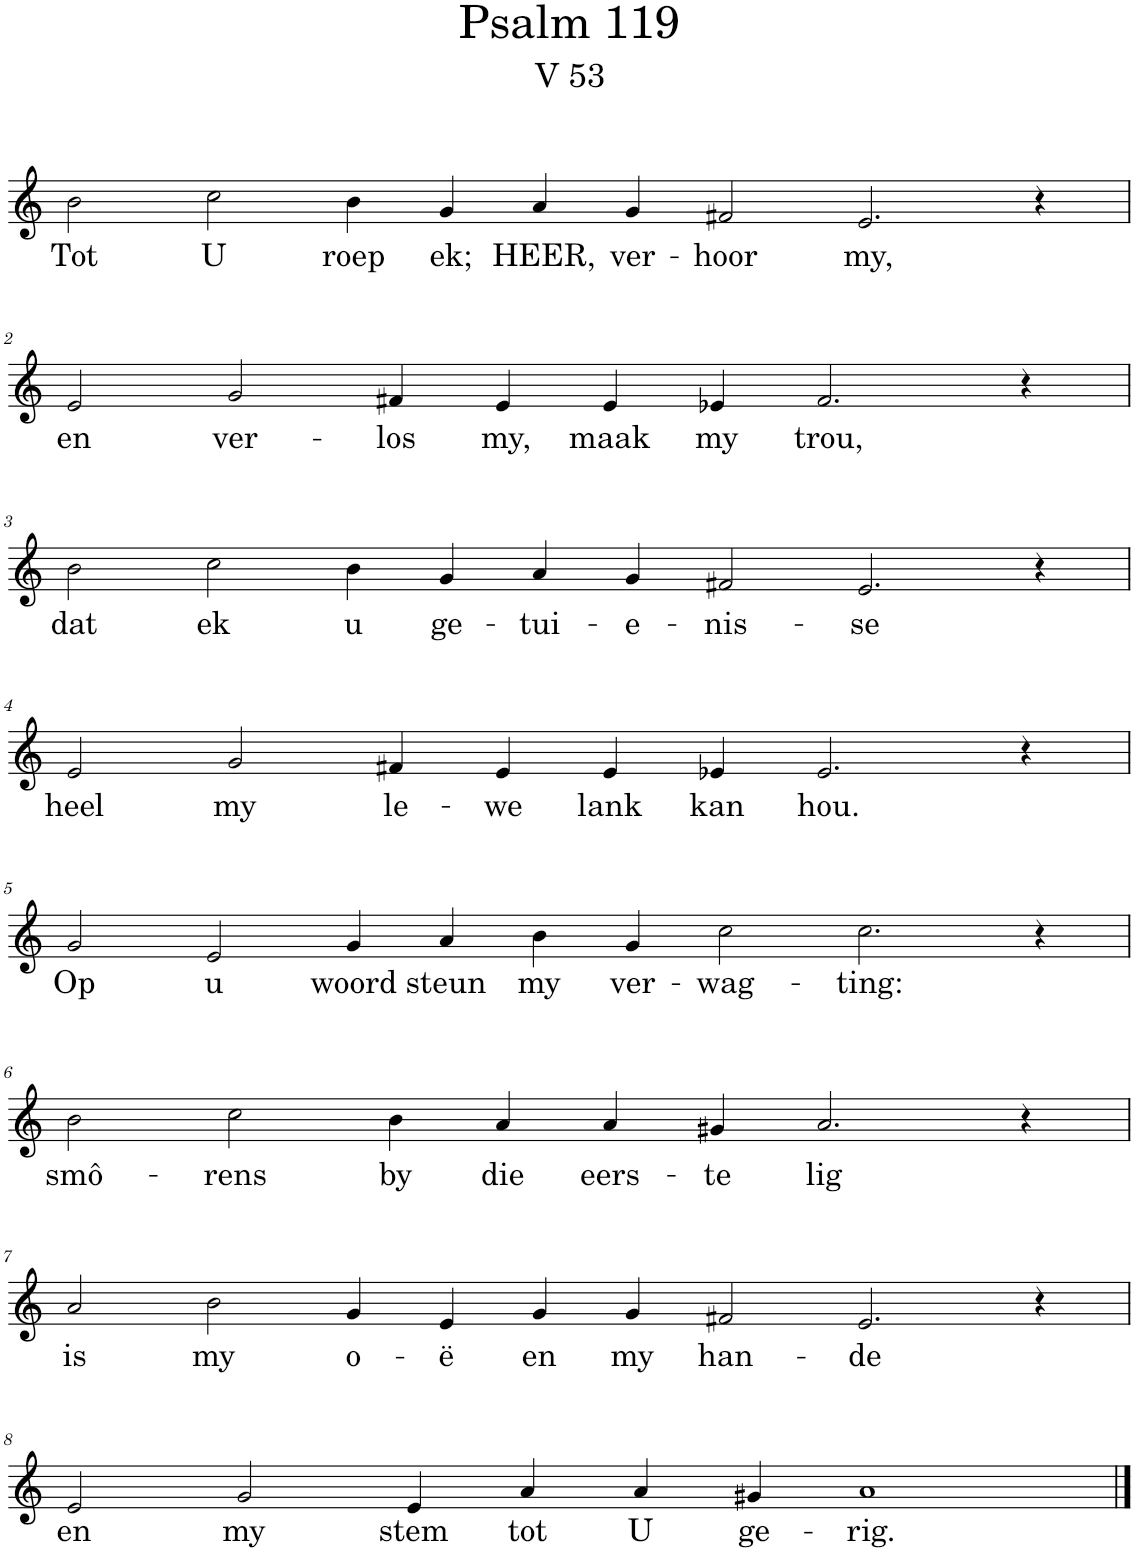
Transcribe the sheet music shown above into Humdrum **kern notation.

**kern	**text
*part1	*part1
*staff1	*staff1
*I"Pipe Organ	*
*I'Org.	*
*clefG2	*
*k[]	*
*M14/4	*
=1	=1
!	!LO:LY:b
2b\	Tot
!	!LO:LY:b
2cc\	U
!	!LO:LY:b
4b\	roep
!	!LO:LY:b
4g/	ek;
!	!LO:LY:b
4a/	HEER,
!	!LO:LY:b
4g/	ver-
!	!LO:LY:b
2f#X/	-hoor
!	!LO:LY:b
2.e/	my,
4r	.
!!LO:LB:g=z
=2	=2
*M12/4	*
!	!LO:LY:b
2e/	en
!	!LO:LY:b
2g/	ver-
!	!LO:LY:b
4f#X/	-los
!	!LO:LY:b
4e/	my,
!	!LO:LY:b
4e/	maak
!	!LO:LY:b
4e-X/	my
!	!LO:LY:b
2.f#/	trou,
4r	.
!!LO:LB:g=z
=3	=3
*M14/4	*
!	!LO:LY:b
2b\	dat
!	!LO:LY:b
2cc\	ek
!	!LO:LY:b
4b\	u
!	!LO:LY:b
4g/	ge-
!	!LO:LY:b
4a/	-tui-
!	!LO:LY:b
4g/	-e-
!	!LO:LY:b
2f#X/	-nis-
!	!LO:LY:b
2.e/	-se
4r	.
!!LO:LB:g=z
=4	=4
*M12/4	*
!	!LO:LY:b
2e/	heel
!	!LO:LY:b
2g/	my
!	!LO:LY:b
4f#X/	le-
!	!LO:LY:b
4e/	-we
!	!LO:LY:b
4e/	lank
!	!LO:LY:b
4e-X/	kan
!	!LO:LY:b
2.e-/	hou.
4r	.
!!LO:LB:g=z
=5	=5
*M14/4	*
!	!LO:LY:b
2g/	Op
!	!LO:LY:b
2e/	u
!	!LO:LY:b
4g/	woord
!	!LO:LY:b
4a/	steun
!	!LO:LY:b
4b\	my
!	!LO:LY:b
4g/	ver-
!	!LO:LY:b
2cc\	-wag-
!	!LO:LY:b
2.cc\	-ting:
4r	.
!!LO:LB:g=z
=6	=6
*M12/4	*
!	!LO:LY:b
2b\	smô-
!	!LO:LY:b
2cc\	-rens
!	!LO:LY:b
4b\	by
!	!LO:LY:b
4a/	die
!	!LO:LY:b
4a/	eers-
!	!LO:LY:b
4g#X/	-te
!	!LO:LY:b
2.a/	lig
4r	.
!!LO:LB:g=z
=7	=7
*M14/4	*
!	!LO:LY:b
2a/	is
!	!LO:LY:b
2b\	my
!	!LO:LY:b
4g/	o-
!	!LO:LY:b
4e/	-ë
!	!LO:LY:b
4g/	en
!	!LO:LY:b
4g/	my
!	!LO:LY:b
2f#X/	han-
!	!LO:LY:b
2.e/	-de
4r	.
!!LO:LB:g=z
=8	=8
!	!LO:LY:b
2e/	en
!	!LO:LY:b
2g/	my
!	!LO:LY:b
4e/	stem
!	!LO:LY:b
4a/	tot
!	!LO:LY:b
4a/	U
!	!LO:LY:b
4g#X/	ge-
!	!LO:LY:b
1a	-rig.
==	==
*-	*-
